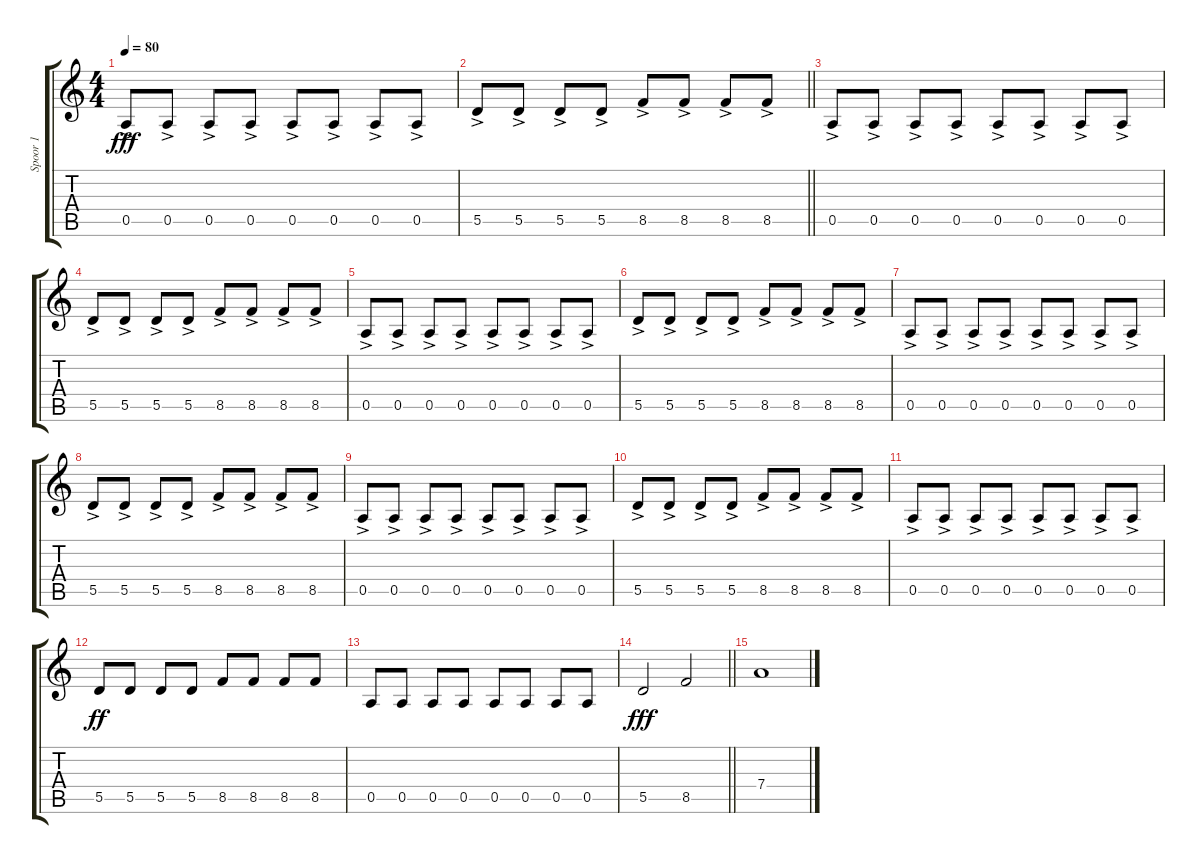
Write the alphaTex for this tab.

\track ("Spoor 1" "Spoor 1") {instrument acousticbass}
\staff {score tabs}
\tuning (E4 B3 G3 D3 A2 E2) {hide}
\ts (4 4)
\tempo 80
\clef g2
\ks c
0.5{ac}.8{dy fff} 0.5{ac}.8 0.5{ac}.8 0.5{ac}.8 0.5{ac}.8 0.5{ac}.8 0.5{ac}.8 0.5{ac}.8 |
\barLineRight lightlight
5.5{ac}.8 5.5{ac}.8 5.5{ac}.8 5.5{ac}.8 8.5{ac}.8 8.5{ac}.8 8.5{ac}.8 8.5{ac}.8 |
0.5{ac}.8 0.5{ac}.8 0.5{ac}.8 0.5{ac}.8 0.5{ac}.8 0.5{ac}.8 0.5{ac}.8 0.5{ac}.8 |
5.5{ac}.8 5.5{ac}.8 5.5{ac}.8 5.5{ac}.8 8.5{ac}.8 8.5{ac}.8 8.5{ac}.8 8.5{ac}.8 |
0.5{ac}.8 0.5{ac}.8 0.5{ac}.8 0.5{ac}.8 0.5{ac}.8 0.5{ac}.8 0.5{ac}.8 0.5{ac}.8 |
5.5{ac}.8 5.5{ac}.8 5.5{ac}.8 5.5{ac}.8 8.5{ac}.8 8.5{ac}.8 8.5{ac}.8 8.5{ac}.8 |
0.5{ac}.8 0.5{ac}.8 0.5{ac}.8 0.5{ac}.8 0.5{ac}.8 0.5{ac}.8 0.5{ac}.8 0.5{ac}.8 |
5.5{ac}.8 5.5{ac}.8 5.5{ac}.8 5.5{ac}.8 8.5{ac}.8 8.5{ac}.8 8.5{ac}.8 8.5{ac}.8 |
0.5{ac}.8 0.5{ac}.8 0.5{ac}.8 0.5{ac}.8 0.5{ac}.8 0.5{ac}.8 0.5{ac}.8 0.5{ac}.8 |
5.5{ac}.8 5.5{ac}.8 5.5{ac}.8 5.5{ac}.8 8.5{ac}.8 8.5{ac}.8 8.5{ac}.8 8.5{ac}.8 |
0.5{ac}.8 0.5{ac}.8 0.5{ac}.8 0.5{ac}.8 0.5{ac}.8 0.5{ac}.8 0.5{ac}.8 0.5{ac}.8 |
5.5.8{dy ff} 5.5.8 5.5.8 5.5.8 8.5.8 8.5.8 8.5.8 8.5.8 |
0.5.8 0.5.8 0.5.8 0.5.8 0.5.8 0.5.8 0.5.8 0.5.8 |
\barLineRight lightlight
5.5.2{dy fff} 8.5.2 |
7.4.1
